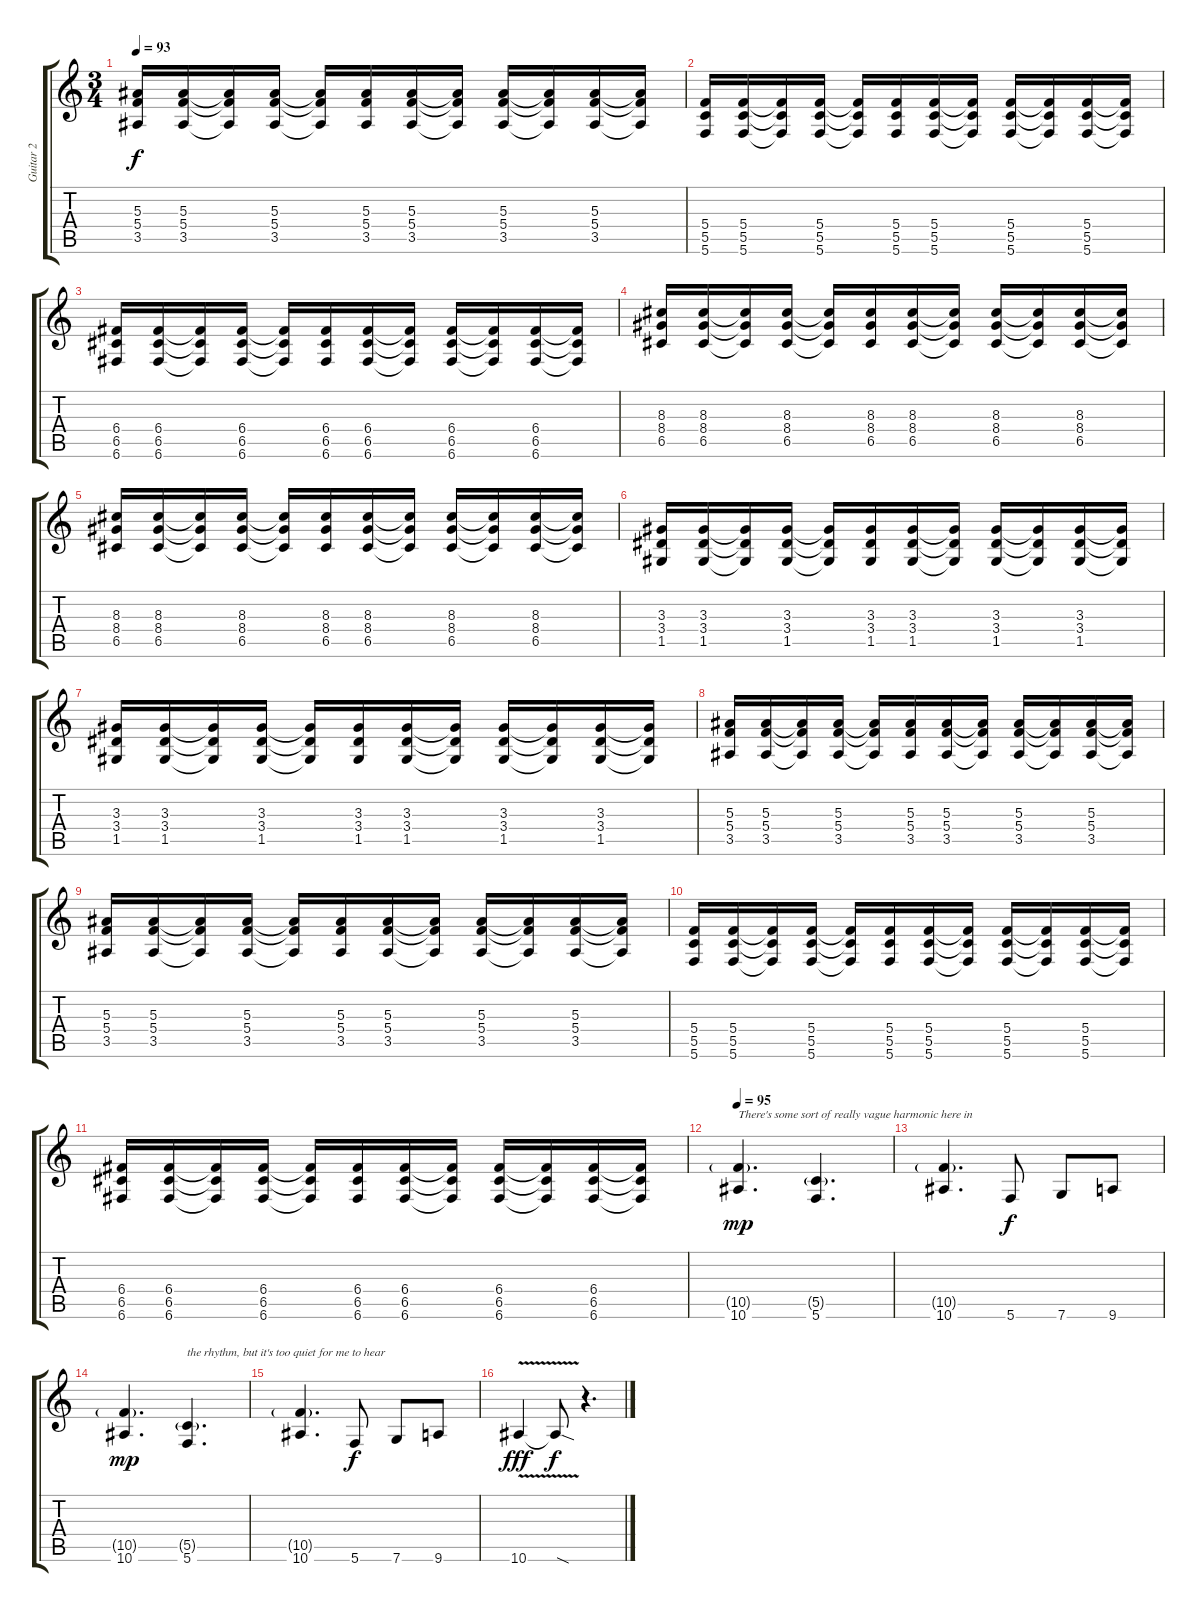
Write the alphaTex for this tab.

\track ("Guitar 2" "Guitar 2") {instrument overdrivenguitar}
\staff {score tabs}
\tuning (D4 A3 F3 C3 G2 C2) {hide}
\ts (3 4)
\tempo 93
\clef g2
\ks c
(5.3 5.4 3.5).16{dy f} (5.3 5.4 3.5).16 (5.3{t} 5.4{t} 3.5{t}).16 (5.3 5.4 3.5).16 (5.3{t} 5.4{t} 3.5{t}).16 (5.3 5.4 3.5).16 (5.3 5.4 3.5).16 (5.3{t} 5.4{t} 3.5{t}).16 (5.3 5.4 3.5).16 (5.3{t} 5.4{t} 3.5{t}).16 (5.3 5.4 3.5).16 (5.3{t} 5.4{t} 3.5{t}).16 |
(5.4 5.5 5.6).16 (5.4 5.5 5.6).16 (5.4{t} 5.5{t} 5.6{t}).16 (5.4 5.5 5.6).16 (5.4{t} 5.5{t} 5.6{t}).16 (5.4 5.5 5.6).16 (5.4 5.5 5.6).16 (5.4{t} 5.5{t} 5.6{t}).16 (5.4 5.5 5.6).16 (5.4{t} 5.5{t} 5.6{t}).16 (5.4 5.5 5.6).16 (5.4{t} 5.5{t} 5.6{t}).16 |
(6.4 6.5 6.6).16 (6.4 6.5 6.6).16 (6.4{t} 6.5{t} 6.6{t}).16 (6.4 6.5 6.6).16 (6.4{t} 6.5{t} 6.6{t}).16 (6.4 6.5 6.6).16 (6.4 6.5 6.6).16 (6.4{t} 6.5{t} 6.6{t}).16 (6.4 6.5 6.6).16 (6.4{t} 6.5{t} 6.6{t}).16 (6.4 6.5 6.6).16 (6.4{t} 6.5{t} 6.6{t}).16 |
(8.3 8.4 6.5).16 (8.3 8.4 6.5).16 (8.3{t} 8.4{t} 6.5{t}).16 (8.3 8.4 6.5).16 (8.3{t} 8.4{t} 6.5{t}).16 (8.3 8.4 6.5).16 (8.3 8.4 6.5).16 (8.3{t} 8.4{t} 6.5{t}).16 (8.3 8.4 6.5).16 (8.3{t} 8.4{t} 6.5{t}).16 (8.3 8.4 6.5).16 (8.3{t} 8.4{t} 6.5{t}).16 |
(8.3 8.4 6.5).16 (8.3 8.4 6.5).16 (8.3{t} 8.4{t} 6.5{t}).16 (8.3 8.4 6.5).16 (8.3{t} 8.4{t} 6.5{t}).16 (8.3 8.4 6.5).16 (8.3 8.4 6.5).16 (8.3{t} 8.4{t} 6.5{t}).16 (8.3 8.4 6.5).16 (8.3{t} 8.4{t} 6.5{t}).16 (8.3 8.4 6.5).16 (8.3{t} 8.4{t} 6.5{t}).16 |
(3.3 3.4 1.5).16 (3.3 3.4 1.5).16 (3.3{t} 3.4{t} 1.5{t}).16 (3.3 3.4 1.5).16 (3.3{t} 3.4{t} 1.5{t}).16 (3.3 3.4 1.5).16 (3.3 3.4 1.5).16 (3.3{t} 3.4{t} 1.5{t}).16 (3.3 3.4 1.5).16 (3.3{t} 3.4{t} 1.5{t}).16 (3.3 3.4 1.5).16 (3.3{t} 3.4{t} 1.5{t}).16 |
(3.3 3.4 1.5).16 (3.3 3.4 1.5).16 (3.3{t} 3.4{t} 1.5{t}).16 (3.3 3.4 1.5).16 (3.3{t} 3.4{t} 1.5{t}).16 (3.3 3.4 1.5).16 (3.3 3.4 1.5).16 (3.3{t} 3.4{t} 1.5{t}).16 (3.3 3.4 1.5).16 (3.3{t} 3.4{t} 1.5{t}).16 (3.3 3.4 1.5).16 (3.3{t} 3.4{t} 1.5{t}).16 |
(5.3 5.4 3.5).16 (5.3 5.4 3.5).16 (5.3{t} 5.4{t} 3.5{t}).16 (5.3 5.4 3.5).16 (5.3{t} 5.4{t} 3.5{t}).16 (5.3 5.4 3.5).16 (5.3 5.4 3.5).16 (5.3{t} 5.4{t} 3.5{t}).16 (5.3 5.4 3.5).16 (5.3{t} 5.4{t} 3.5{t}).16 (5.3 5.4 3.5).16 (5.3{t} 5.4{t} 3.5{t}).16 |
(5.3 5.4 3.5).16 (5.3 5.4 3.5).16 (5.3{t} 5.4{t} 3.5{t}).16 (5.3 5.4 3.5).16 (5.3{t} 5.4{t} 3.5{t}).16 (5.3 5.4 3.5).16 (5.3 5.4 3.5).16 (5.3{t} 5.4{t} 3.5{t}).16 (5.3 5.4 3.5).16 (5.3{t} 5.4{t} 3.5{t}).16 (5.3 5.4 3.5).16 (5.3{t} 5.4{t} 3.5{t}).16 |
(5.4 5.5 5.6).16 (5.4 5.5 5.6).16 (5.4{t} 5.5{t} 5.6{t}).16 (5.4 5.5 5.6).16 (5.4{t} 5.5{t} 5.6{t}).16 (5.4 5.5 5.6).16 (5.4 5.5 5.6).16 (5.4{t} 5.5{t} 5.6{t}).16 (5.4 5.5 5.6).16 (5.4{t} 5.5{t} 5.6{t}).16 (5.4 5.5 5.6).16 (5.4{t} 5.5{t} 5.6{t}).16 |
(6.4 6.5 6.6).16 (6.4 6.5 6.6).16 (6.4{t} 6.5{t} 6.6{t}).16 (6.4 6.5 6.6).16 (6.4{t} 6.5{t} 6.6{t}).16 (6.4 6.5 6.6).16 (6.4 6.5 6.6).16 (6.4{t} 6.5{t} 6.6{t}).16 (6.4 6.5 6.6).16 (6.4{t} 6.5{t} 6.6{t}).16 (6.4 6.5 6.6).16 (6.4{t} 6.5{t} 6.6{t}).16 |
\tempo 95
(10.5{g} 10.6).4{d txt "There's some sort of really vague harmonic here in" dy mp} (5.5{g} 5.6).4{d} |
(10.5{g} 10.6).4{d} 5.6.8{dy f} 7.6.8 9.6.8 |
(10.5{g} 10.6).4{d dy mp} (5.5{g} 5.6).4{d txt "the rhythm, but it's too quiet for me to hear"} |
(10.5{g} 10.6).4{d} 5.6.8{dy f} 7.6.8 9.6.8 |
10.6{v}.4{dy fff} 10.6{sod t}.8{dy f} r.4{d}
